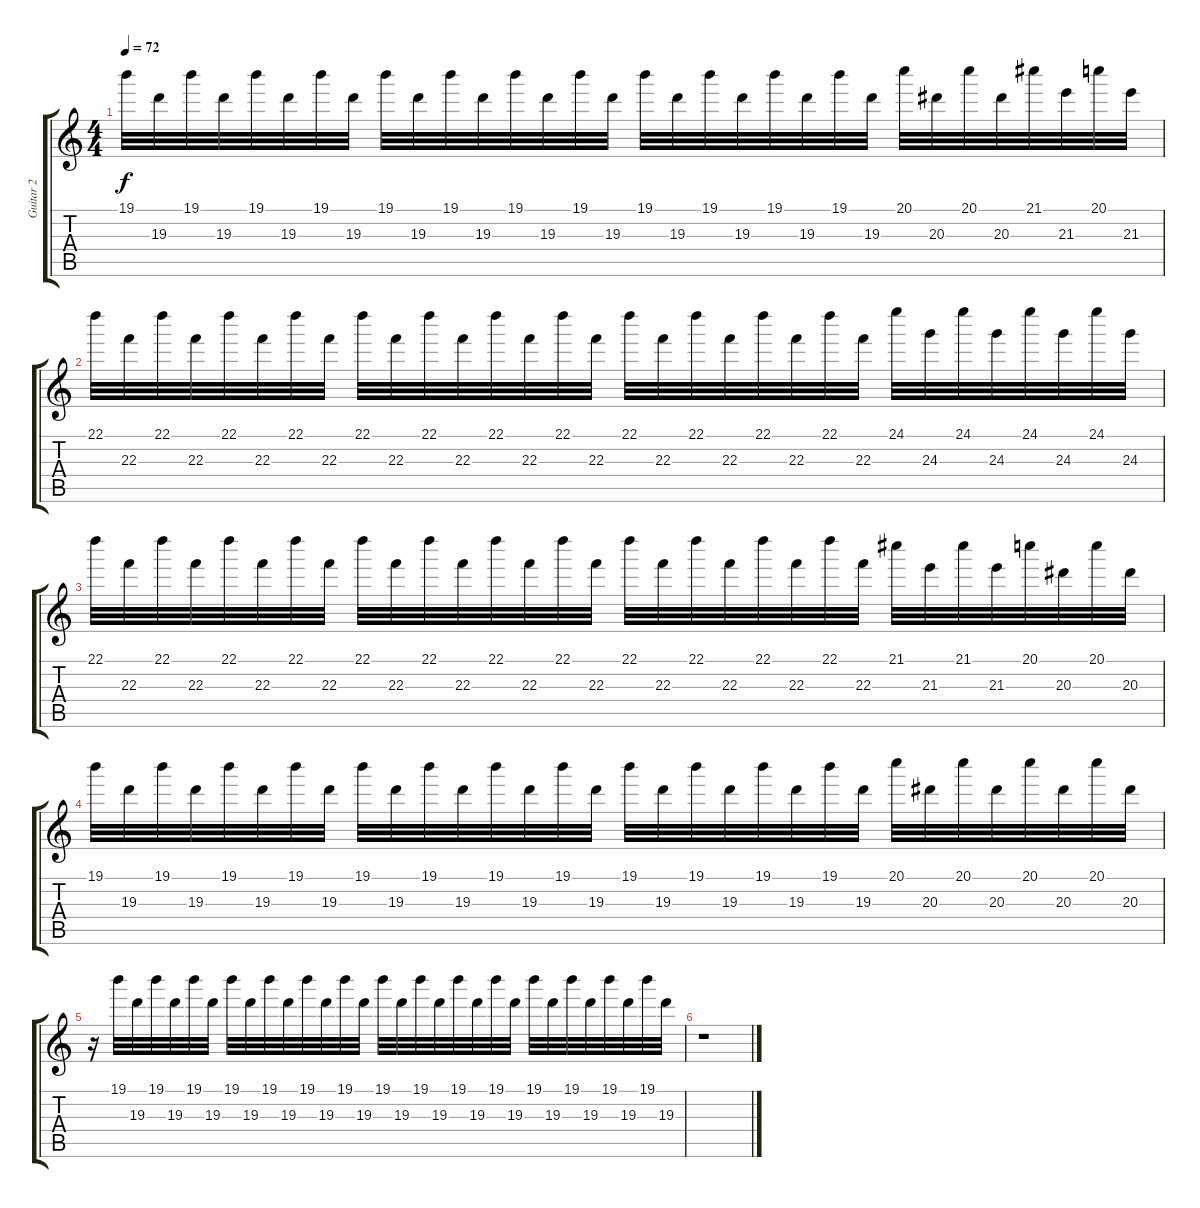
\track ("Guitar 2" "Guitar 2") {instrument electricguitarclean}
\staff {score tabs}
\tuning (E4 B3 G3 D3 A2 E2) {hide}
\ts (4 4)
\tempo 72
\clef g2
\ks c
19.1.32{dy f} 19.3.32 19.1.32 19.3.32 19.1.32 19.3.32 19.1.32 19.3.32 19.1.32 19.3.32 19.1.32 19.3.32 19.1.32 19.3.32 19.1.32 19.3.32 19.1.32 19.3.32 19.1.32 19.3.32 19.1.32 19.3.32 19.1.32 19.3.32 20.1.32 20.3.32 20.1.32 20.3.32 21.1.32 21.3.32 20.1.32 21.3.32 |
22.1.32 22.3.32 22.1.32 22.3.32 22.1.32 22.3.32 22.1.32 22.3.32 22.1.32 22.3.32 22.1.32 22.3.32 22.1.32 22.3.32 22.1.32 22.3.32 22.1.32 22.3.32 22.1.32 22.3.32 22.1.32 22.3.32 22.1.32 22.3.32 24.1.32 24.3.32 24.1.32 24.3.32 24.1.32 24.3.32 24.1.32 24.3.32 |
22.1.32 22.3.32 22.1.32 22.3.32 22.1.32 22.3.32 22.1.32 22.3.32 22.1.32 22.3.32 22.1.32 22.3.32 22.1.32 22.3.32 22.1.32 22.3.32 22.1.32 22.3.32 22.1.32 22.3.32 22.1.32 22.3.32 22.1.32 22.3.32 21.1.32 21.3.32 21.1.32 21.3.32 20.1.32 20.3.32 20.1.32 20.3.32 |
19.1.32 19.3.32 19.1.32 19.3.32 19.1.32 19.3.32 19.1.32 19.3.32 19.1.32 19.3.32 19.1.32 19.3.32 19.1.32 19.3.32 19.1.32 19.3.32 19.1.32 19.3.32 19.1.32 19.3.32 19.1.32 19.3.32 19.1.32 19.3.32 20.1.32 20.3.32 20.1.32 20.3.32 20.1.32 20.3.32 20.1.32 20.3.32 |
r.16 19.1.32 19.3.32 19.1.32 19.3.32 19.1.32 19.3.32 19.1.32 19.3.32 19.1.32 19.3.32 19.1.32 19.3.32 19.1.32 19.3.32 19.1.32 19.3.32 19.1.32 19.3.32 19.1.32 19.3.32 19.1.32 19.3.32 19.1.32 19.3.32 19.1.32 19.3.32 19.1.32 19.3.32 19.1.32 19.3.32 |
r.1
